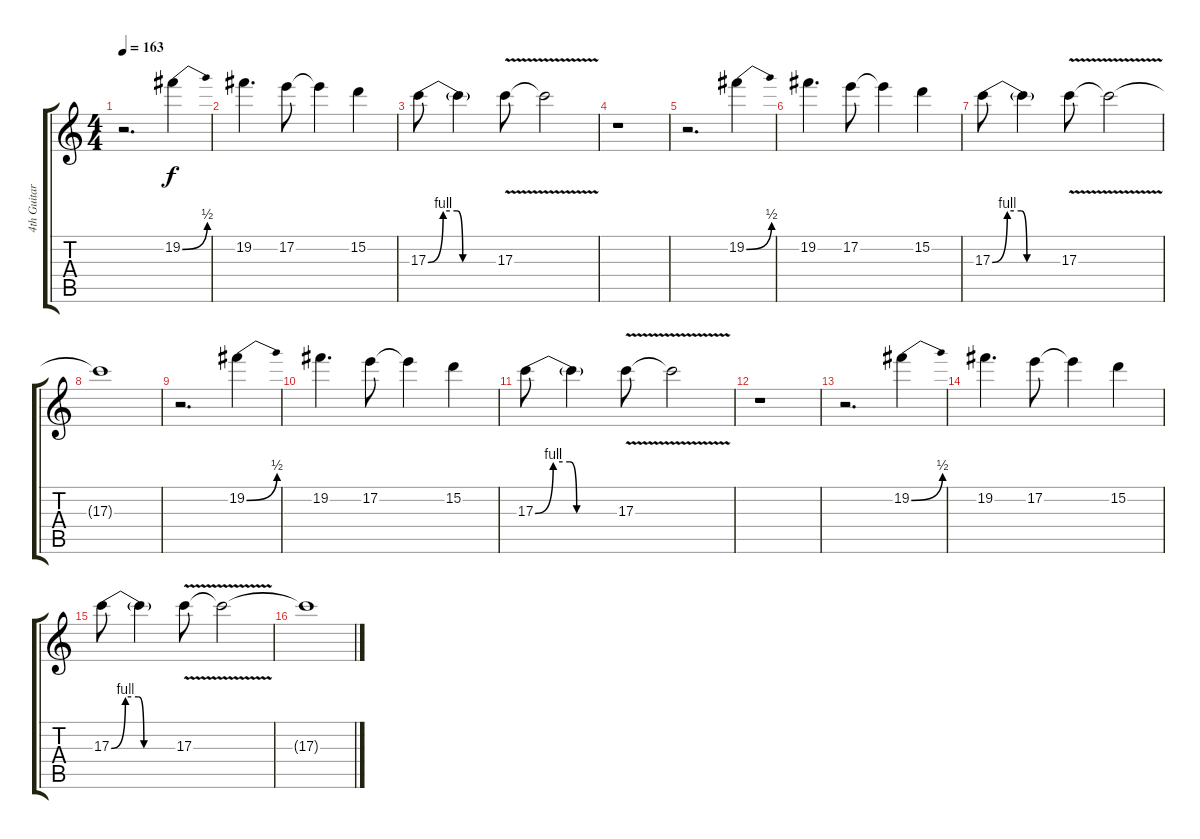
\track ("4th Guitar" "4th Guitar") {instrument distortionguitar}
\staff {score tabs}
\tuning (E4 B3 G3 D3 A2 E2) {hide}
\ts (4 4)
\tempo 163
\clef g2
\ks c
r.2{d dy f} 19.2{be (bend 0 0 60 2)}.4 |
19.2.4{d} 17.2.8 17.2{t}.4 15.2.4 |
17.3{be (custom 0 0 13 4 25 4 30 0 60 0)}.8 17.3{t}.4 17.3{v}.8 17.3{t}.2 |
r.1 |
r.2{d} 19.2{be (bend 0 0 60 2)}.4 |
19.2.4{d} 17.2.8 17.2{t}.4 15.2.4 |
17.3{be (custom 0 0 13 4 25 4 30 0 60 0)}.8 17.3{t}.4 17.3{v}.8 17.3{t}.2 |
17.3{t}.1 |
r.2{d} 19.2{be (bend 0 0 60 2)}.4 |
19.2.4{d} 17.2.8 17.2{t}.4 15.2.4 |
17.3{be (custom 0 0 13 4 25 4 30 0 60 0)}.8 17.3{t}.4 17.3{v}.8 17.3{t}.2 |
r.1 |
r.2{d} 19.2{be (bend 0 0 60 2)}.4 |
19.2.4{d} 17.2.8 17.2{t}.4 15.2.4 |
17.3{be (custom 0 0 13 4 25 4 30 0 60 0)}.8 17.3{t}.4 17.3{v}.8 17.3{t}.2 |
17.3{t}.1
